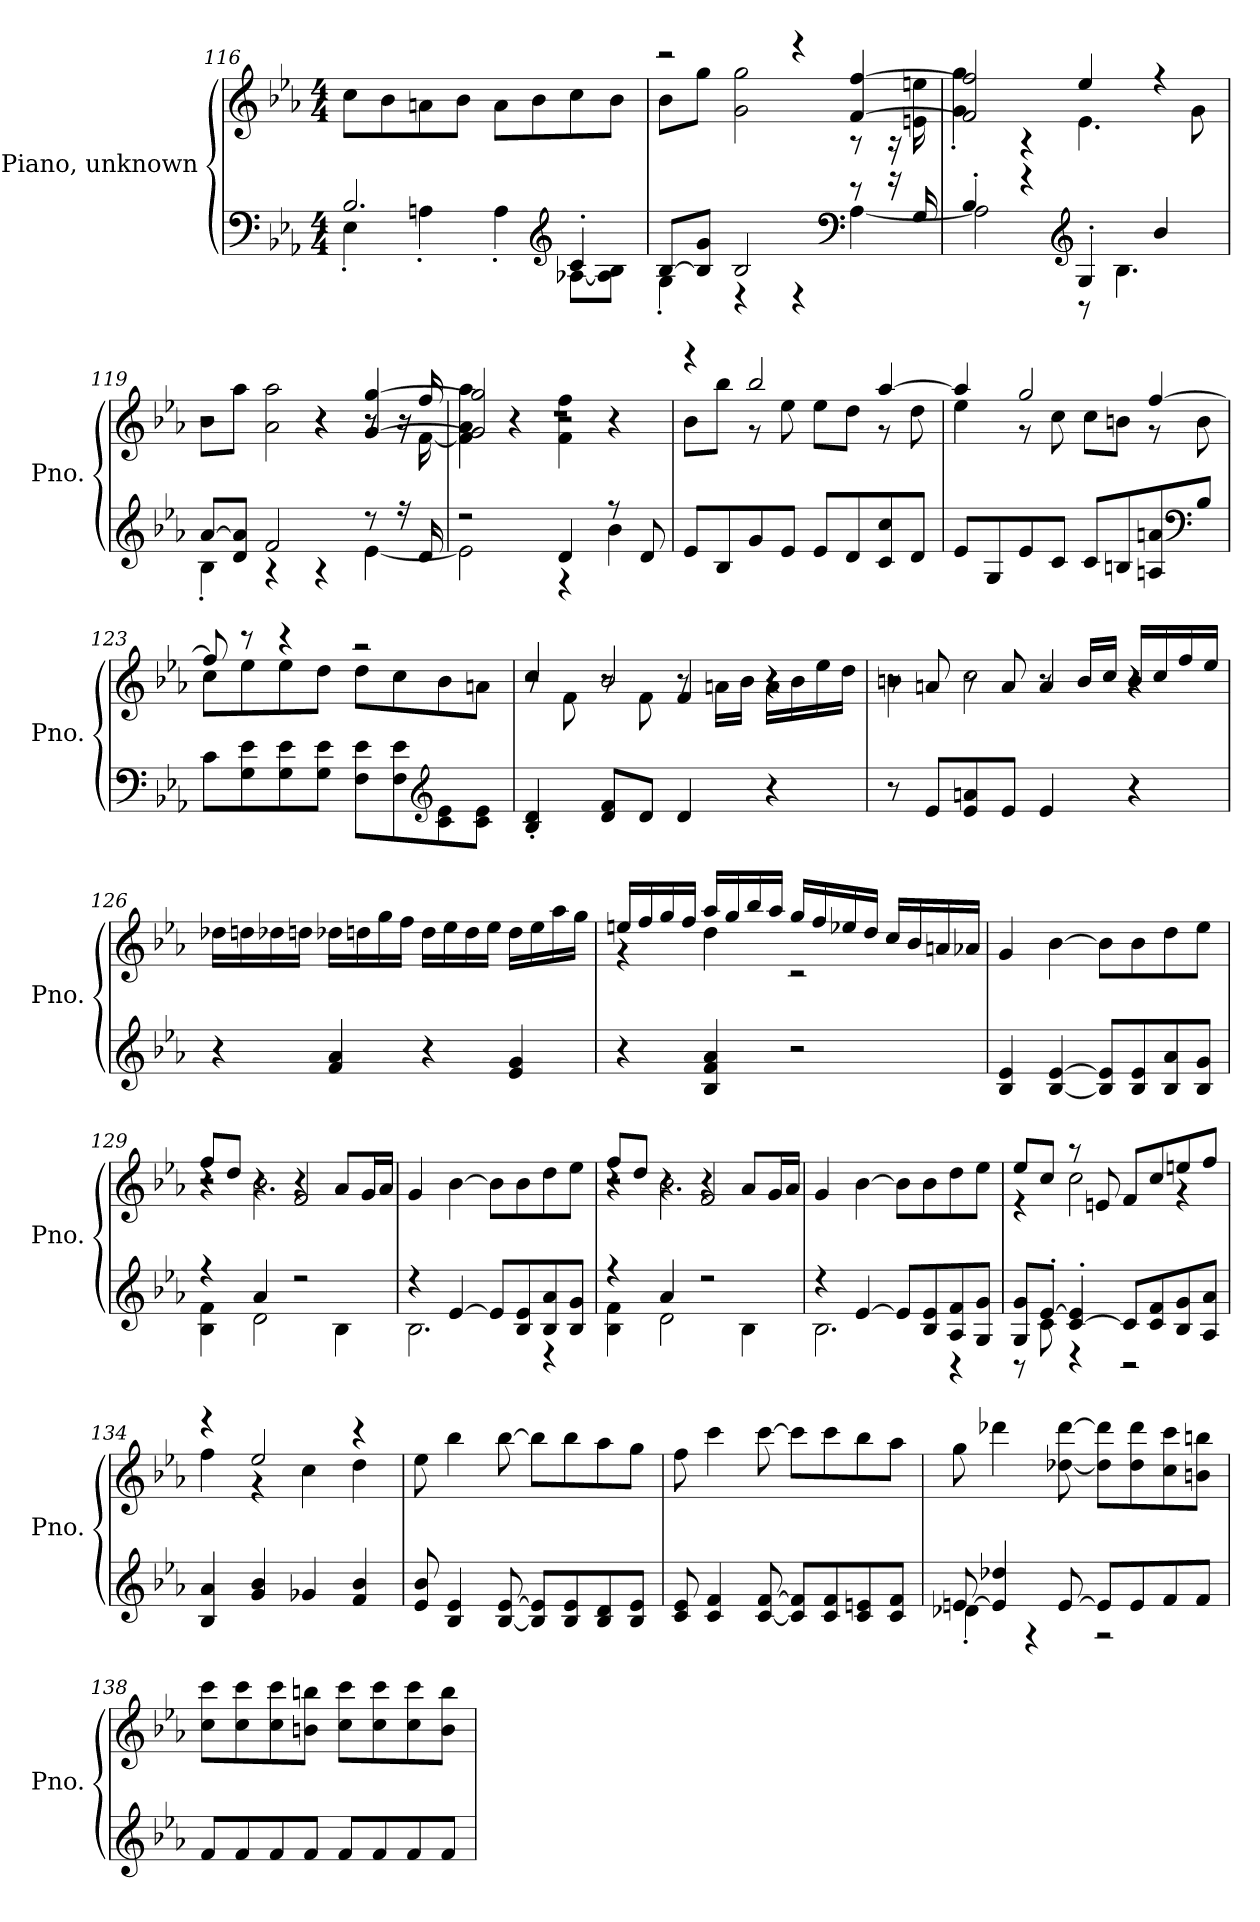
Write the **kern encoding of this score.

**kern	**kern
*part1	*part1
*staff2	*staff1
*I"Piano, unknown	*
*I'Pno.	*
!!LO:PB:g=z
*clefF4	*clefG2
*k[b-e-a-]	*k[b-e-a-]
*M4/4	*M4/4
=116	=116
*^	*
2.B-/	4E-'\	8cc\L
.	.	8b-\
.	4An'\	8an\
.	.	8b-\J
.	4A'\	8a\L
.	.	8b-\
*clefG2	*	*
4c'/	[8A-X\L	8cc\
.	8A-\] 8B-\J	8b-\J
=117	=117	=117
*	*	*^
[8B-/L	4G'\	2r	8b-\L
8B-/] 8g/J	.	.	8gg\J
2B-/	4r	.	2g\ 2gg\
.	4r	4r	.
*clefF4	*	*	*
8r	[4A-\	[4f/ [4ff/	8r
16r	.	.	16r
16G/	.	.	16en\ 16een\
=118	=118	=118	=118
4B-'/	2A-\]	2f/] 2ff/]	4g\' 4gg\'
4r	.	.	4r
*clefG2	*	*	*
4G'/	8r	4ee-/	4.e-\
.	4.B-\	.	.
4b-/	.	4r	.
.	.	.	8g\
=119	=119	=119	=119
*	*	*	*^
[8a-/L	4B-'\	2r	8b-\L	2r
8d/ 8a-/]J	.	.	8aa-\J	.
2f/	4r	.	2a-\ 2aa-\	.
.	4r	4r	.	4r
8r	[4e-\	8r	8r	[4g/ [4gg/
16r	.	16r	16r	.
16d/	.	16ff/	[16f\	.
!!LO:LB:g=z	!!	!!
=120	=120	=120	=120	=120
2r	2e-\]	1r	4f\] 4a-\ 4aa-\	2g/] 2gg/]
.	.	.	4r	.
4d/	4r	.	4f\ 4ff\	2r
8r	4b-\	.	4r	.
8d/	.	.	.	.
*v	*v	*	*	*
*	*	*v	*v
=121	=121	=121
8e-/L	4r	8b-\L
8B-/	.	8bb-\J
8g/	2bb-/	8r
8e-/J	.	8ee-\
8e-/L	.	8ee-\L
8d/	.	8dd\J
8c/ 8cc/	[4aa-/	8r
8d/J	.	8dd\
=122	=122	=122
8e-/L	4aa-/]	4ee-\
8G/	.	.
8e-/	2gg/	8r
8c/J	.	8cc\
8c/L	.	8cc\L
8Bn/	.	8bn\J
8An/ 8an/	[4ff/	8r
*clefF4	*	*
8B/J	.	8b\
=123	=123	=123
8c\L	8ff/]	8cc\L
8G\ 8e-\	8r	8ee-\
8G\ 8e-\	4r	8ee-\
8G\ 8e-\J	.	8dd\J
8F\ 8e-\L	2r	8dd\L
8F\ 8e-\	.	8cc\
*clefG2	*	*
8c\ 8e-\	.	8b-\
8c\ 8e-\J	.	8an\J
!!LO:LB:g=z
=124	=124	=124
*	*	*^
4B-/' 4d/'	4cc/	8r	2r
.	.	8f\	.
8d/ 8f/L	2b-/	8r	.
8d/J	.	8f\	.
4d/	.	8r	4f/
.	.	16an\LL	.
.	.	16b-\JJ	.
4r	4r	16a\LL	4r
.	.	16b-\	.
.	.	16ee-\	.
.	.	16dd\JJ	.
=125	=125	=125	=125
8r	8r	4bn\	2r
8e-/L	8an/	.	.
8e-/ 8an/	8r	2cc\	.
8e-/J	8a/	.	.
4e-/	8r	.	4a/
.	16b/LL	.	.
.	16cc/JJ	.	.
4r	16b/LL	4r	4r
.	16cc/	.	.
.	16ff/	.	.
.	16ee-/JJ	.	.
*	*v	*v	*v
=126	=126
4r	16dd-X\LL
.	16ddn\
.	16dd-X\
.	16ddn\JJ
4f/ 4a-/	16dd-X\LL
.	16ddn\
.	16gg\
.	16ff\JJ
4r	16dd\LL
.	16ee-\
.	16dd\
.	16ee-\JJ
4e-/ 4g/	16dd\LL
.	16ee-\
.	16aa-\
.	16gg\JJ
!!LO:LB:g=z
=127	=127
*	*^
4r	16een/LL	4r
.	16ff/	.
.	16gg/	.
.	16ff/JJ	.
4B-/ 4f/ 4a-/	16aa-/LL	4dd\
.	16gg/	.
.	16bb-/	.
.	16aa-/JJ	.
2r	16gg/LL	2r
.	16ff/	.
.	16ee-X/	.
.	16dd/JJ	.
.	16cc/LL	.
.	16b-/	.
.	16an/	.
.	16a-X/JJ	.
*	*v	*v
=128	=128
4B-/ 4e-/	4g/
[4B-/ [4e-/	[4b-\
8B-/] 8e-/]L	8b-\L]
8B-/ 8e-/	8b-\
8B-/ 8a-/	8dd\
8B-/ 8g/J	8ee-\J
=129	=129
*^	*^
*	*	*	*^
4r	4B-\ 4f\	8ff/L	4r	2r
.	.	8dd/J	.	.
4a-/	2d\	4r	2.b-\	.
2r	.	4r	.	2f/
.	4B-\	8a-/L	.	.
.	.	16g/L	.	.
.	.	16a-/JJ	.	.
*	*	*v	*v	*v
!!LO:LB:g=z
=130	=130	=130
4r	2.B-\	4g/
[4e-/	.	[4b-\
8e-/L]	.	8b-\L]
8B-/ 8e-/	.	8b-\
8B-/ 8a-/	4r	8dd\
8B-/ 8g/J	.	8ee-\J
=131	=131	=131
*	*	*^
*	*	*	*^
4r	4B-\ 4f\	8ff/L	4r	2r
.	.	8dd/J	.	.
4a-/	2d\	4r	2.b-\	.
2r	.	4r	.	2f/
.	4B-\	8a-/L	.	.
.	.	16g/L	.	.
.	.	16a-/JJ	.	.
*	*	*v	*v	*v
=132	=132	=132
4r	2.B-\	4g/
[4e-/	.	[4b-\
8e-/L]	.	8b-\L]
8B-/ 8e-/	.	8b-\
8A-/ 8f/	4r	8dd\
8G/ 8g/J	.	8ee-\J
=133	=133	=133
*	*	*^
8G/ 8g/L	8r	8ee-/L	4r
[8e-'/J	8c\	8cc/J	.
[4c/' 4e-/]'	4r	8r	2cc\
.	.	8en/	.
8c/L]	2r	8f/L	.
8c/ 8f/	.	8cc/	.
8B-/ 8g/	.	8een/	4r
8A-/ 8a-/J	.	8ff/J	.
*v	*v	*	*
=134	=134	=134
4B-/ 4a-/	4r	4ff\
4g/ 4b-/	2ee-/	4r
4g-X/	.	4cc\
4f/ 4b-/	4r	4dd\
*	*v	*v
!!LO:LB:g=z
=135	=135
8e-/ 8b-/	8ee-\
4B-/ 4e-/	4bb-\
[8B-/ [8e-/	[8bb-\
8B-/] 8e-/]L	8bb-\L]
8B-/ 8e-/	8bb-\
8B-/ 8d/	8aa-\
8B-/ 8e-/J	8gg\J
=136	=136
8c/ 8e-/	8ff\
4c/ 4f/	4ccc\
[8c/ [8f/	[8ccc\
8c/] 8f/]L	8ccc\L]
8c/ 8f/	8ccc\
8c/ 8en/	8bb-\
8c/ 8f/J	8aa-\J
=137	=137
*^	*
[8en/	4d-X'\	8gg\
4e/] 4dd-X/	.	4ddd-X\
.	4r	.
[8e/	.	[8dd-X\ [8ddd-\
8e/L]	2r	8dd-\] 8ddd-\]L
8e/	.	8dd-\ 8ddd-\
8f/	.	8cc\ 8ccc\
8f/J	.	8bn\ 8bbn\J
*v	*v	*
!!LO:PB:g=z
=138	=138
8f/L	8cc\ 8ccc\L
8f/	8cc\ 8ccc\
8f/	8cc\ 8ccc\
8f/J	8bn\ 8bbn\J
8f/L	8cc\ 8ccc\L
8f/	8cc\ 8ccc\
8f/	8cc\ 8ccc\
8f/J	8b\ 8bb\J
=	=
*-	*-
